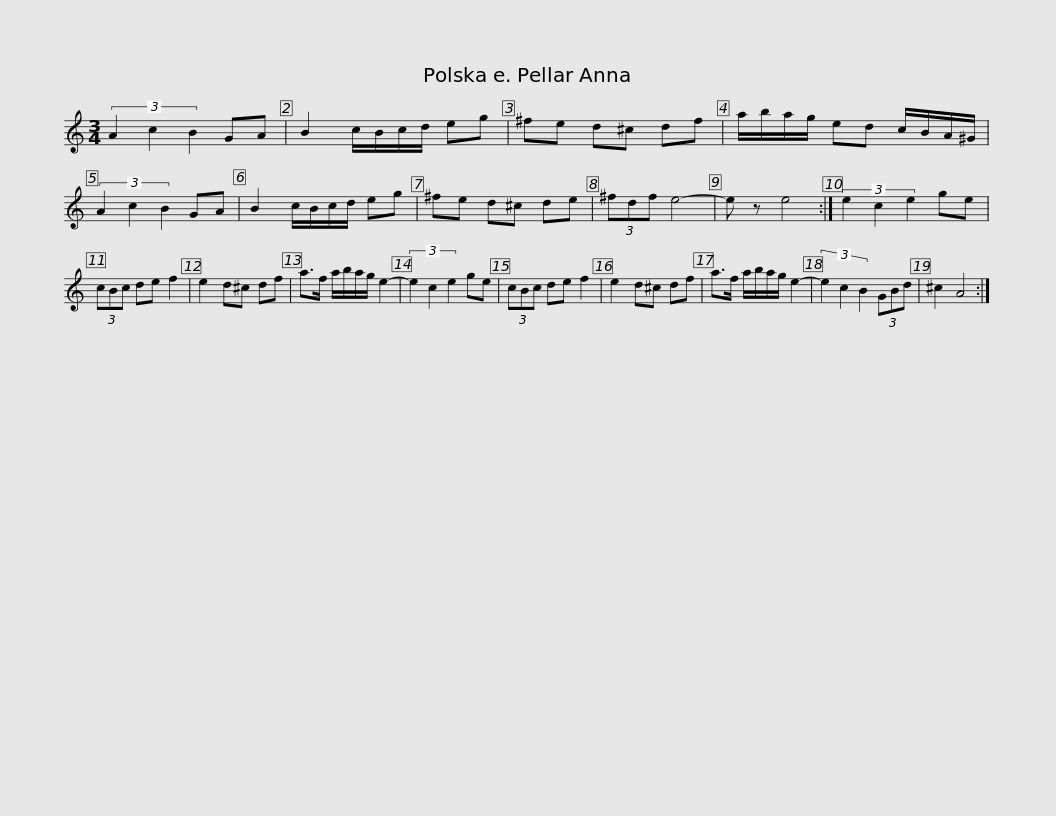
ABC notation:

X:1
L:1/8
M:3/4
I:linebreak $
K:C
V:1 treble
V:1
 (3A2 c2 B2 GA | B2 c/B/c/d/ eg | ^fe d^c df | a/b/a/g/ ed c/B/A/^G/ | (3A2 c2 B2 GA | %5
 B2 c/B/c/d/ eg |$ ^fe d^c de | (3^fdf e4- | e z e4 :| (3e2 c2 e2 ge | %10
 (3cBc de f2 | e2 d^c df | a>f a/b/a/g/ e2- | (3e2 c2 e2 ge |$ (3cBc de f2 | %15
 e2 d^c df | a>f a/b/a/g/ e2- | (3e2 c2 B2 (3GBd | ^c2 A4 :| %19
